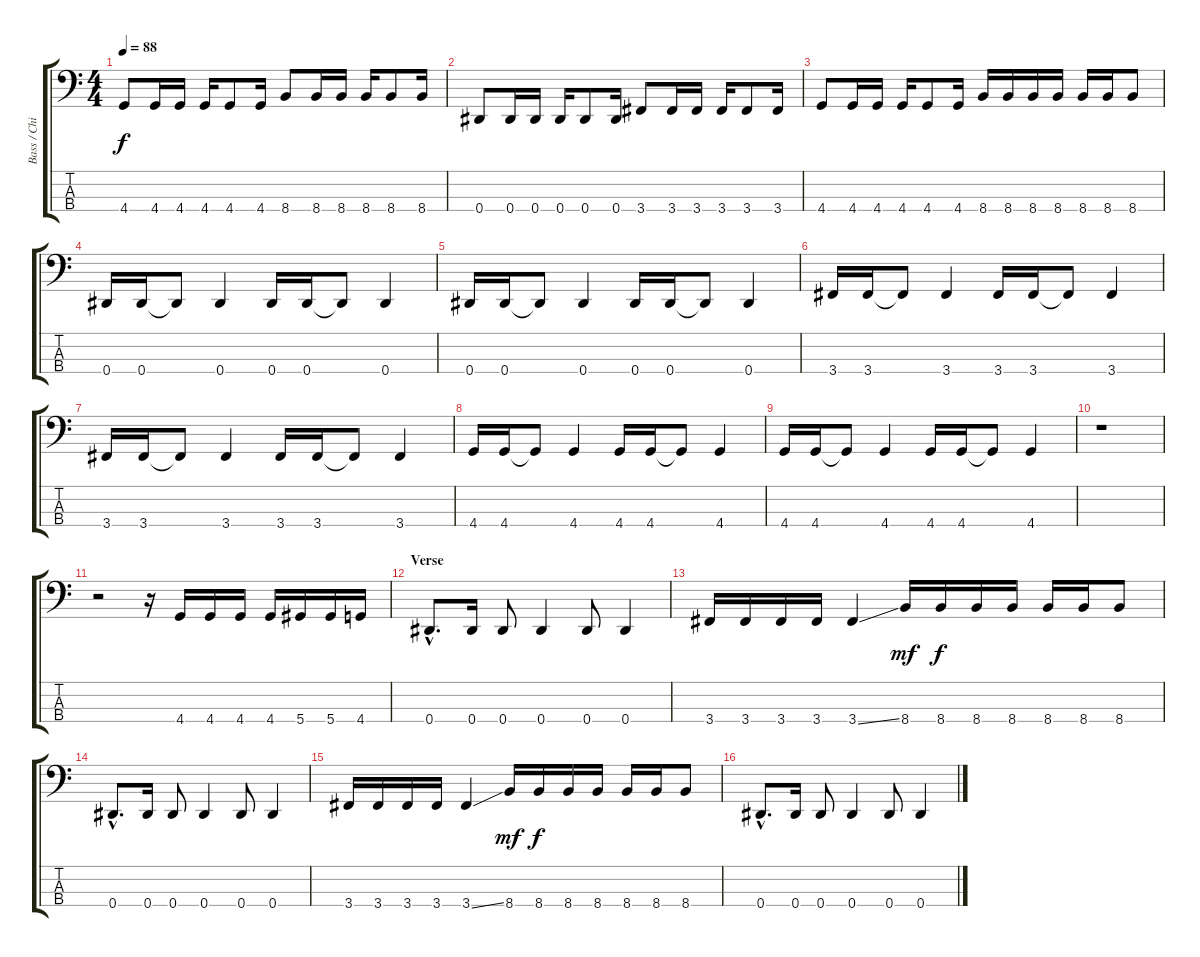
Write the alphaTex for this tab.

\track ("Bass / Chi Cheng" "Bass / Chi") {instrument electricbassfinger}
\staff {score tabs}
\tuning (Gb2 Db2 Ab1 Eb1) {hide}
\ts (4 4)
\tempo 88
\clef f4
\ks c
4.4.8{dy f} 4.4.16 4.4.16 4.4.16 4.4.8 4.4.16 8.4.8 8.4.16 8.4.16 8.4.16 8.4.8 8.4.16 |
0.4.8 0.4.16 0.4.16 0.4.16 0.4.8 0.4.16 3.4.8 3.4.16 3.4.16 3.4.16 3.4.8 3.4.16 |
4.4.8 4.4.16 4.4.16 4.4.16 4.4.8 4.4.16 8.4.16 8.4.16 8.4.16 8.4.16 8.4.16 8.4.16 8.4.8 |
0.4.16 0.4.16 0.4{t}.8 0.4.4 0.4.16 0.4.16 0.4{t}.8 0.4.4 |
0.4.16 0.4.16 0.4{t}.8 0.4.4 0.4.16 0.4.16 0.4{t}.8 0.4.4 |
3.4.16 3.4.16 3.4{t}.8 3.4.4 3.4.16 3.4.16 3.4{t}.8 3.4.4 |
3.4.16 3.4.16 3.4{t}.8 3.4.4 3.4.16 3.4.16 3.4{t}.8 3.4.4 |
4.4.16 4.4.16 4.4{t}.8 4.4.4 4.4.16 4.4.16 4.4{t}.8 4.4.4 |
4.4.16 4.4.16 4.4{t}.8 4.4.4 4.4.16 4.4.16 4.4{t}.8 4.4.4 |
r.1 |
r.2 r.16 4.4.16 4.4.16 4.4.16 4.4.16 5.4.16 5.4.16 4.4.16 |
\section ("" "Verse")
0.4{hac}.8{d} 0.4.16 0.4.8 0.4.4 0.4.8 0.4.4 |
3.4.16 3.4.16 3.4.16 3.4.16 3.4{ss}.4 8.4.16{dy mf} 8.4.16{dy f} 8.4.16 8.4.16 8.4.16 8.4.16 8.4.8 |
0.4{hac}.8{d} 0.4.16 0.4.8 0.4.4 0.4.8 0.4.4 |
3.4.16 3.4.16 3.4.16 3.4.16 3.4{ss}.4 8.4.16{dy mf} 8.4.16{dy f} 8.4.16 8.4.16 8.4.16 8.4.16 8.4.8 |
0.4{hac}.8{d} 0.4.16 0.4.8 0.4.4 0.4.8 0.4.4
